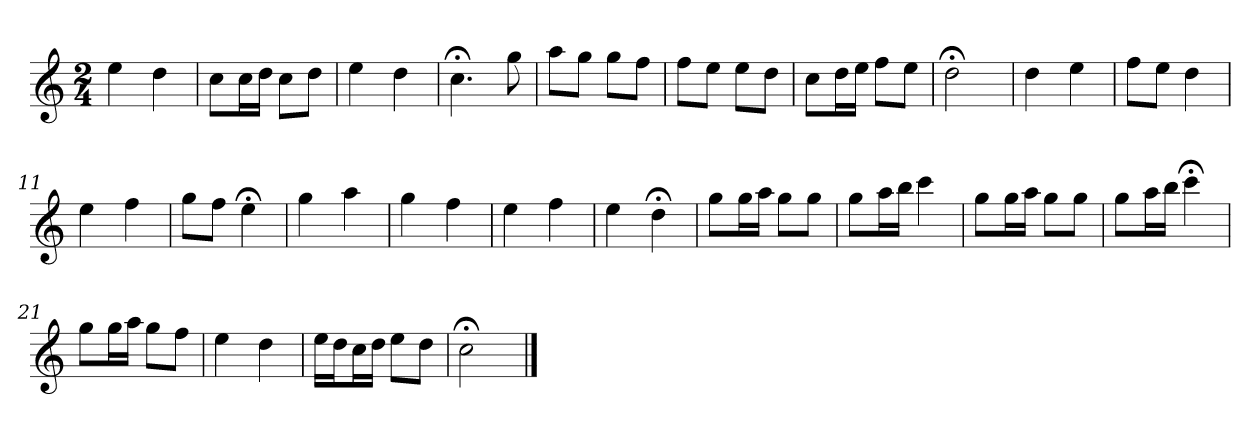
**kern
*part1
*staff1
*k[]
*C:
*M2/4
*MM120
=1
4ee
4dd
=2
8ccL
16ccL
16ddJJ
8ccL
8ddJ
=3
4ee
4dd
=4
4.cc;<
8gg
=5
8aaL
8ggJ
8ggL
8ffJ
=6
8ffL
8eeJ
8eeL
8ddJ
=7
8ccL
16ddL
16eeJJ
8ffL
8eeJ
=8
2dd;<
=9
4dd
4ee
=10
8ffL
8eeJ
4dd
=11
4ee
4ff
=12
8ggL
8ffJ
4ee;<
=13
4gg
4aa
=14
4gg
4ff
=15
4ee
4ff
=16
4ee
4dd;<
=17
8ggL
16ggL
16aaJJ
8ggL
8ggJ
=18
8ggL
16aaL
16bbJJ
4ccc
=19
8ggL
16ggL
16aaJJ
8ggL
8ggJ
=20
8ggL
16aaL
16bbJJ
4ccc;<
=21
8ggL
16ggL
16aaJJ
8ggL
8ffJ
=22
4ee
4dd
=23
16eeLL
16ddJ
16ccL
16ddJJ
8eeL
8ddJ
=24
2cc;<
==
*-
